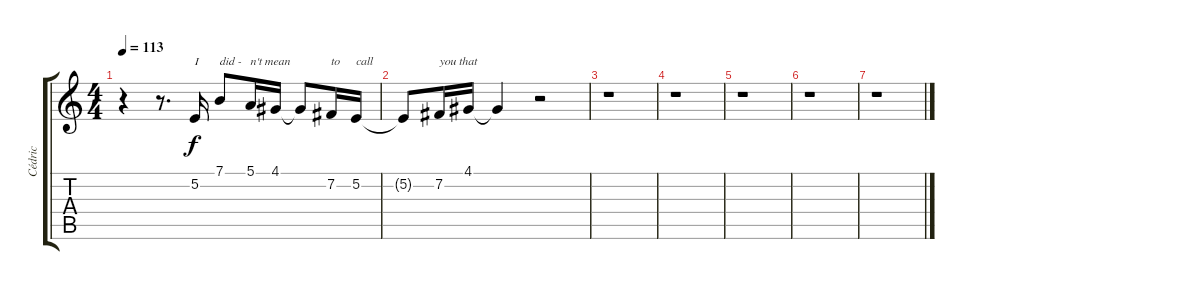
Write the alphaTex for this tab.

\track ("Cédric" "Cédric") {instrument frenchhorn}
\staff {score tabs}
\tuning (E4 B3 G3 D3 A2 E2) {hide}
\ts (4 4)
\tempo 113
\clef g2
\ks c
r.4{dy f} r.8{d} 5.2.16{txt "I"} 7.1.8{txt "did -"} 5.1.16{txt "n't mean"} 4.1.16 4.1{t}.8 7.2.16{txt "to"} 5.2.16{txt "call"} |
5.2{t}.8 7.2.16{txt "you that"} 4.1.16 4.1{t}.4 r.2 |
r.1 |
r.1 |
r.1 |
r.1 |
r.1
